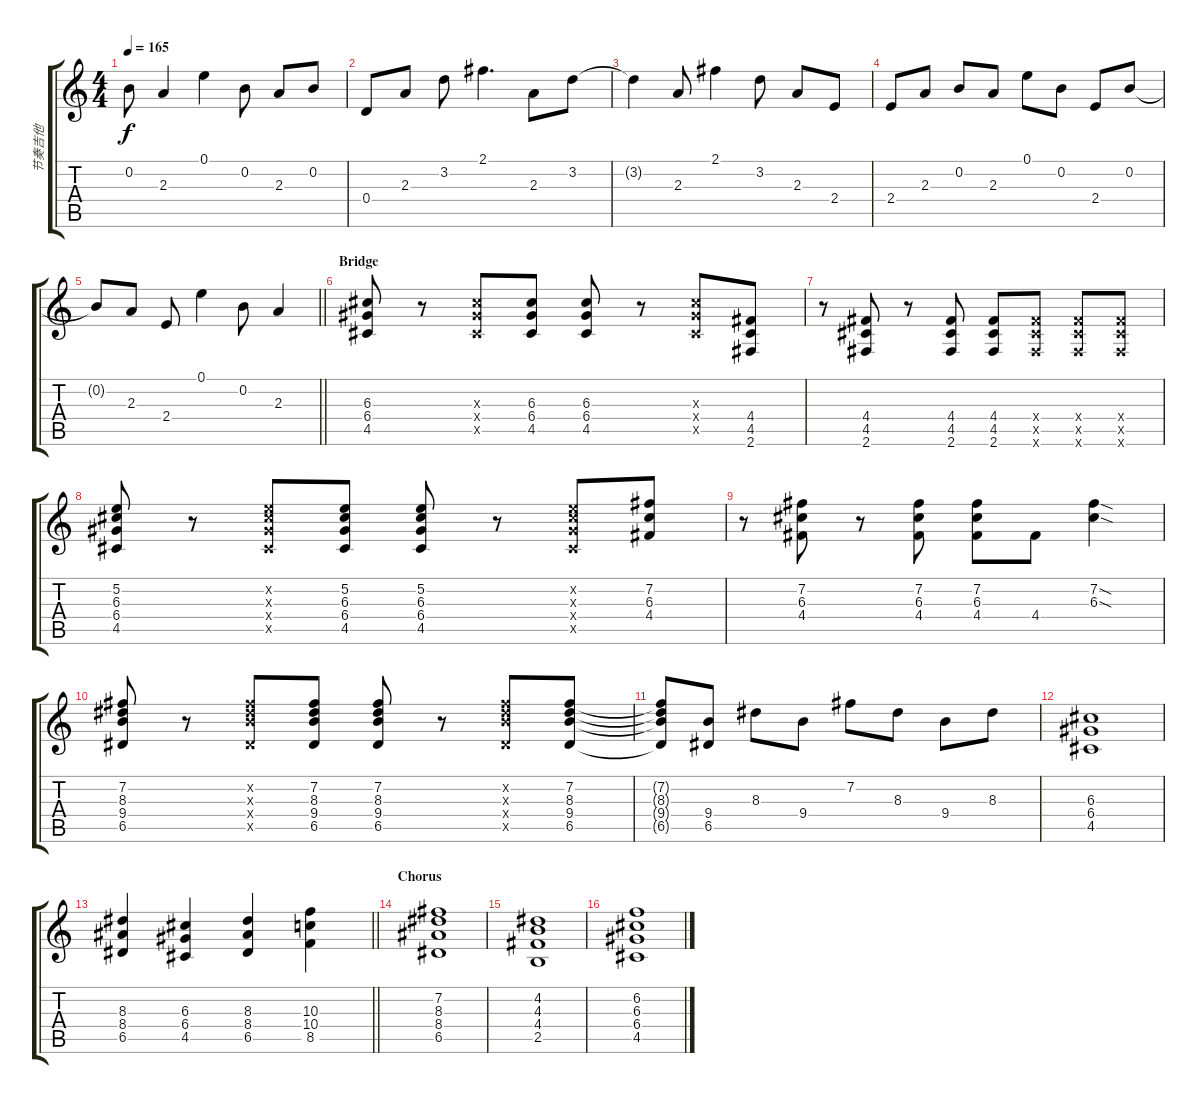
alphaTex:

\track ("节奏吉他" "节奏吉他") {instrument overdrivenguitar}
\staff {score tabs}
\tuning (E4 B3 G3 D3 A2 E2) {hide}
\ts (4 4)
\tempo 165
\clef g2
\ks c
0.2{t}.8{dy f} 2.3.4 0.1.4 0.2.8 2.3.8 0.2.8 |
0.4.8 2.3.8 3.2.8 2.1.4{d} 2.3.8 3.2.8 |
3.2{t}.4 2.3.8 2.1.4 3.2.8 2.3.8 2.4.8 |
2.4.8 2.3.8 0.2.8 2.3.8 0.1.8 0.2.8 2.4.8 0.2.8 |
\barLineRight lightlight
0.2{t}.8 2.3.8 2.4.8 0.1.4 0.2.8 2.3.4 |
\section ("" "Bridge")
(6.3 6.4 4.5).8{instrument overdrivenguitar} r.8 (6.3{x} 6.4{x} 4.5{x}).8 (6.3 6.4 4.5).8 (6.3 6.4 4.5).8 r.8 (6.3{x} 6.4{x} 4.5{x}).8 (4.4 4.5 2.6).8 |
r.8 (4.4 4.5 2.6).8 r.8 (4.4 4.5 2.6).8 (4.4 4.5 2.6).8 (4.4{x} 4.5{x} 2.6{x}).8 (4.4{x} 4.5{x} 2.6{x}).8 (4.4{x} 4.5{x} 2.6{x}).8 |
(5.2 6.3 6.4 4.5).8 r.8 (5.2{x} 6.3{x} 6.4{x} 4.5{x}).8 (5.2 6.3 6.4 4.5).8 (5.2 6.3 6.4 4.5).8 r.8 (5.2{x} 6.3{x} 6.4{x} 4.5{x}).8 (7.2 6.3 4.4).8 |
r.8 (7.2 6.3 4.4).8 r.8 (7.2 6.3 4.4).8 (7.2 6.3 4.4).8 4.4.8 (7.2{sod} 6.3{sod}).4 |
(7.2 8.3 9.4 6.5).8 r.8 (7.2{x} 8.3{x} 9.4{x} 6.5{x}).8 (7.2 8.3 9.4 6.5).8 (7.2 8.3 9.4 6.5).8 r.8 (7.2{x} 8.3{x} 9.4{x} 6.5{x}).8 (7.2 8.3 9.4 6.5).8 |
(7.2{t} 8.3{t} 9.4{t} 6.5{t}).8 (9.4 6.5).8 8.3.8 9.4.8 7.2.8 8.3.8 9.4.8 8.3.8 |
(6.3 6.4 4.5).1 |
\barLineRight lightlight
(8.3 8.4 6.5).4 (6.3 6.4 4.5).4 (8.3 8.4 6.5).4 (10.3 10.4 8.5).4 |
\section ("" "Chorus")
(7.2 8.3 8.4 6.5).1 |
(4.2 4.3 4.4 2.5).1 |
(6.2 6.3 6.4 4.5).1
